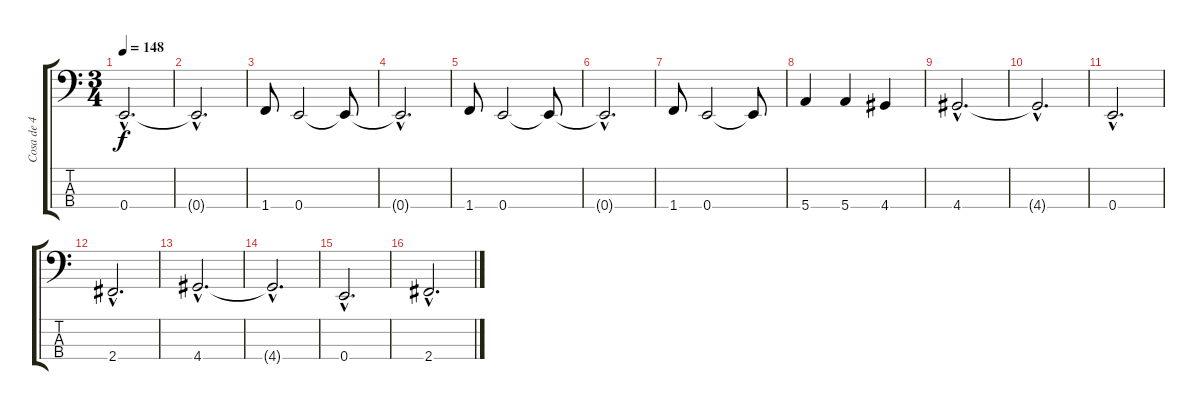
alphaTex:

\track ("Cosa de 4 cuerdas" "Cosa de 4 ") {instrument electricbassfinger}
\staff {score tabs}
\tuning (G2 D2 A1 E1) {hide}
\ts (3 4)
\tempo 148
\clef f4
\ks c
0.4{hac}.2{d dy f} |
0.4{hac t}.2{d} |
1.4.8 0.4.2 0.4{t}.8 |
0.4{hac t}.2{d} |
1.4.8 0.4.2 0.4{t}.8 |
0.4{hac t}.2{d} |
1.4.8 0.4.2 0.4{t}.8 |
5.4.4 5.4.4 4.4.4 |
4.4{hac}.2{d} |
4.4{hac t}.2{d} |
0.4{hac}.2{d} |
2.4{hac}.2{d} |
4.4{hac}.2{d} |
4.4{hac t}.2{d} |
0.4{hac}.2{d} |
2.4{hac}.2{d}
